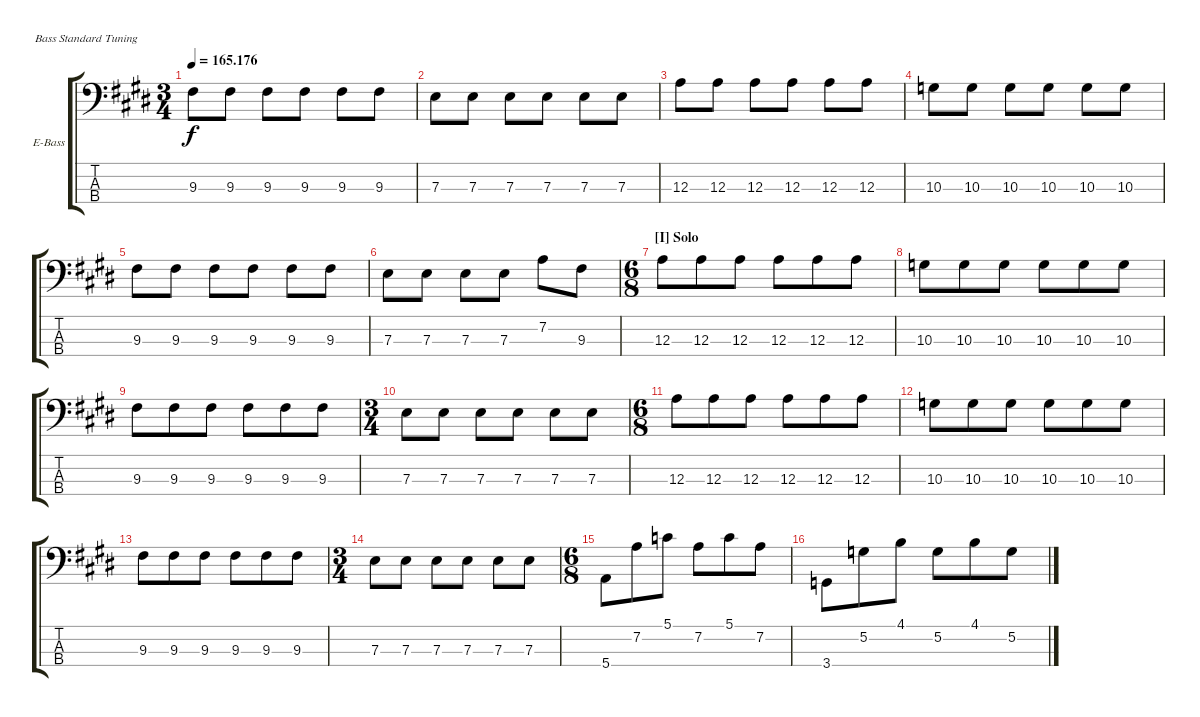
\defaultSystemsLayout 4
\bracketExtendMode groupsimilarinstruments
\firstSystemTrackNameOrientation horizontal
\otherSystemsTrackNameOrientation horizontal
\track ("Michael Shuman (E. Bass)" "E-Bass") {multiBarRest instrument electricbassfinger}
\staff {score tabs}
\tuning (G2 D2 A1 E1)
\ts (3 4)
\tempo
165.176
\accidentals auto
\clef f4
\ottava regular
\simile none
\ks e
9.3.8{dy f} 9.3.8 9.3.8 9.3.8 9.3.8 9.3.8 |
7.3.8 7.3.8 7.3.8 7.3.8 7.3.8 7.3.8 |
12.3.8 12.3.8 12.3.8 12.3.8 12.3.8 12.3.8 |
10.3.8 10.3.8 10.3.8 10.3.8 10.3.8 10.3.8 |
9.3.8 9.3.8 9.3.8 9.3.8 9.3.8 9.3.8 |
7.3.8 7.3.8 7.3.8 7.3.8 7.2.8 9.3.8 |
\ts (6 8)
\section ("I" "Solo")
12.3.8 12.3.8 12.3.8 12.3.8 12.3.8 12.3.8 |
10.3.8 10.3.8 10.3.8 10.3.8 10.3.8 10.3.8 |
9.3.8 9.3.8 9.3.8 9.3.8 9.3.8 9.3.8 |
\ts (3 4)
7.3.8 7.3.8 7.3.8 7.3.8 7.3.8 7.3.8 |
\ts (6 8)
12.3.8 12.3.8 12.3.8 12.3.8 12.3.8 12.3.8 |
10.3.8 10.3.8 10.3.8 10.3.8 10.3.8 10.3.8 |
9.3.8 9.3.8 9.3.8 9.3.8 9.3.8 9.3.8 |
\ts (3 4)
7.3.8 7.3.8 7.3.8 7.3.8 7.3.8 7.3.8 |
\ts (6 8)
5.4.8 7.2.8 5.1.8 7.2.8 5.1.8 7.2.8 |
3.4.8 5.2.8 4.1.8 5.2.8 4.1.8 5.2.8
